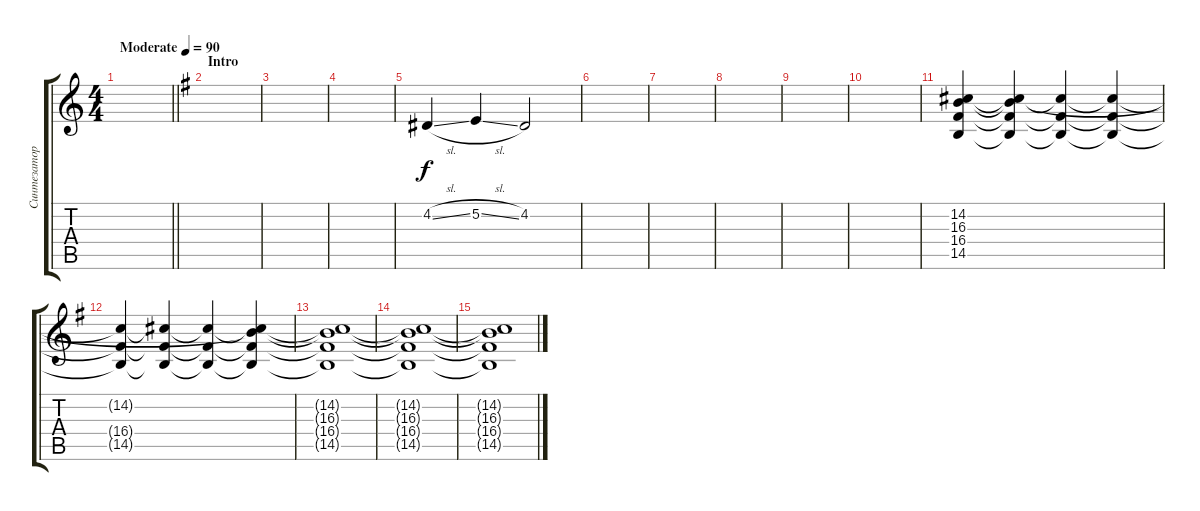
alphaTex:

\track ("Синтезатор" "Синтезатор") {instrument fx6goblins}
\staff {score tabs}
\tuning (E4 B3 G3 D3 A2 E2) {hide}
\ts (4 4)
\tempo (90 "Moderate")
\clef g2
\barLineRight lightlight
\ks c
|
\section ("" "Intro")
\ks eminor
|
|
|
4.2{sl}.4 5.2{sl}.4 4.2.2 |
|
|
|
|
|
(14.2 16.3 16.4 14.5).4{volume 10} (14.2{t} 16.3{t} 16.4{t} 14.5{t}).4 (14.2{t} 16.4{t} 14.5{t}).4 (14.2{t} 16.4{t} 14.5{t}).4 |
(14.2{t} 16.4{t} 14.5{t}).4 (14.2{t} 16.4{t} 14.5{t}).4 (14.2{t} 16.4{t} 14.5{t}).4 (14.2{t} 16.3{t} 16.4{t} 14.5{t}).4 |
(14.2{t} 16.3{t} 16.4{t} 14.5{t}).1 |
(14.2{t} 16.3{t} 16.4{t} 14.5{t}).1 |
(14.2{t} 16.3{t} 16.4{t} 14.5{t}).1
